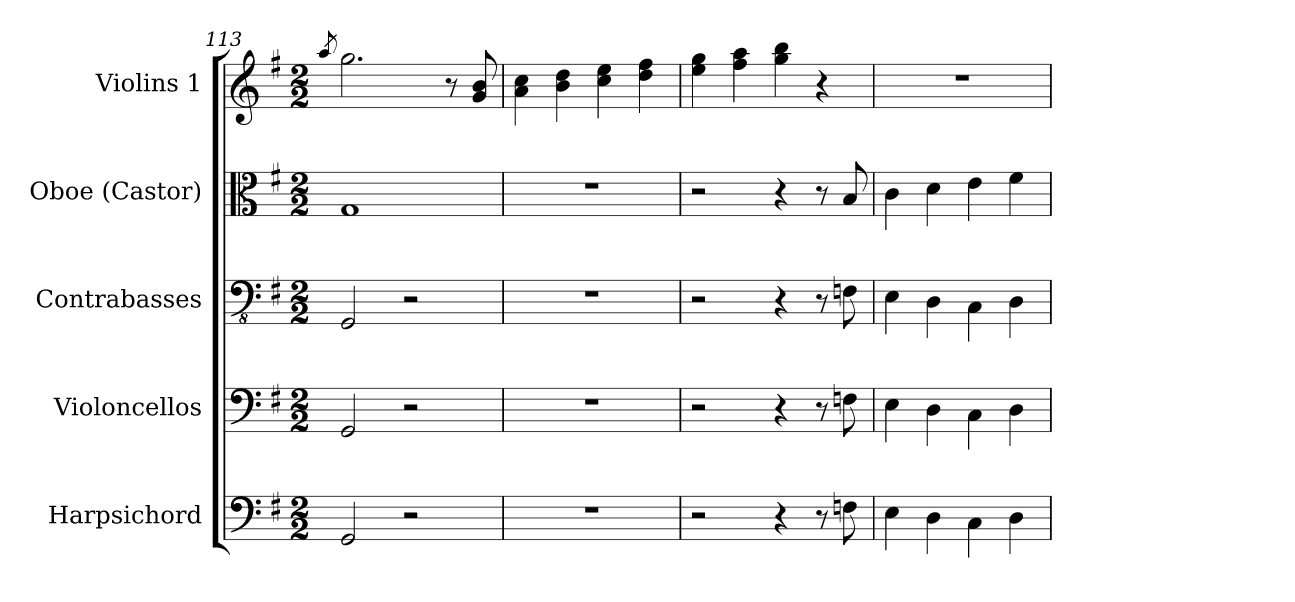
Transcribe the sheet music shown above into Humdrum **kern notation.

**kern	**kern	**kern	**kern	**kern
*part5	*part4	*part3	*part2	*part1
*staff5	*staff4	*staff3	*staff2	*staff1
*I"Harpsichord	*I"Violoncellos	*I"Contrabasses	*I"Oboe (Castor)	*I"Violins 1
*I'Hch.	*I'Vlcs.	*I'Cbs.	*I'Ob.	*I'Vlns. 1
*clefF4	*clefF4	*clefFv4	*clefC3	*clefG2
*k[f#]	*k[f#]	*k[f#]	*k[f#]	*k[f#]
*G:	*G:	*G:	*G:	*G:
*M2/2	*M2/2	*M2/2	*M2/2	*M2/2
=113	=113	=113	=113	=113
.	.	.	.	8qaa/
2GG/	2GG/	2GGG/	1G	2.gg\
2r	2r	2r	.	.
.	.	.	.	8r
.	.	.	.	8g/ 8b/
!!LO:PB:g=z
=114	=114	=114	=114	=114
1r	1r	1r	1r	4a\ 4cc\
.	.	.	.	4b\ 4dd\
.	.	.	.	4cc\ 4ee\
.	.	.	.	4dd\ 4ff#\
=115	=115	=115	=115	=115
2r	2r	2r	2r	4ee\ 4gg\
.	.	.	.	4ff#\ 4aa\
4r	4r	4r	4r	4gg\ 4bb\
8r	8r	8r	8r	4r
8Fn\	8Fn\	8FFn\	8B/	.
!!LO:PB:g=z
=116	=116	=116	=116	=116
4E\	4E\	4EE\	4c\	1r
4D\	4D\	4DD\	4d\	.
4C\	4C\	4CC\	4e\	.
4D\	4D\	4DD\	4f#\	.
=	=	=	=	=
*-	*-	*-	*-	*-
